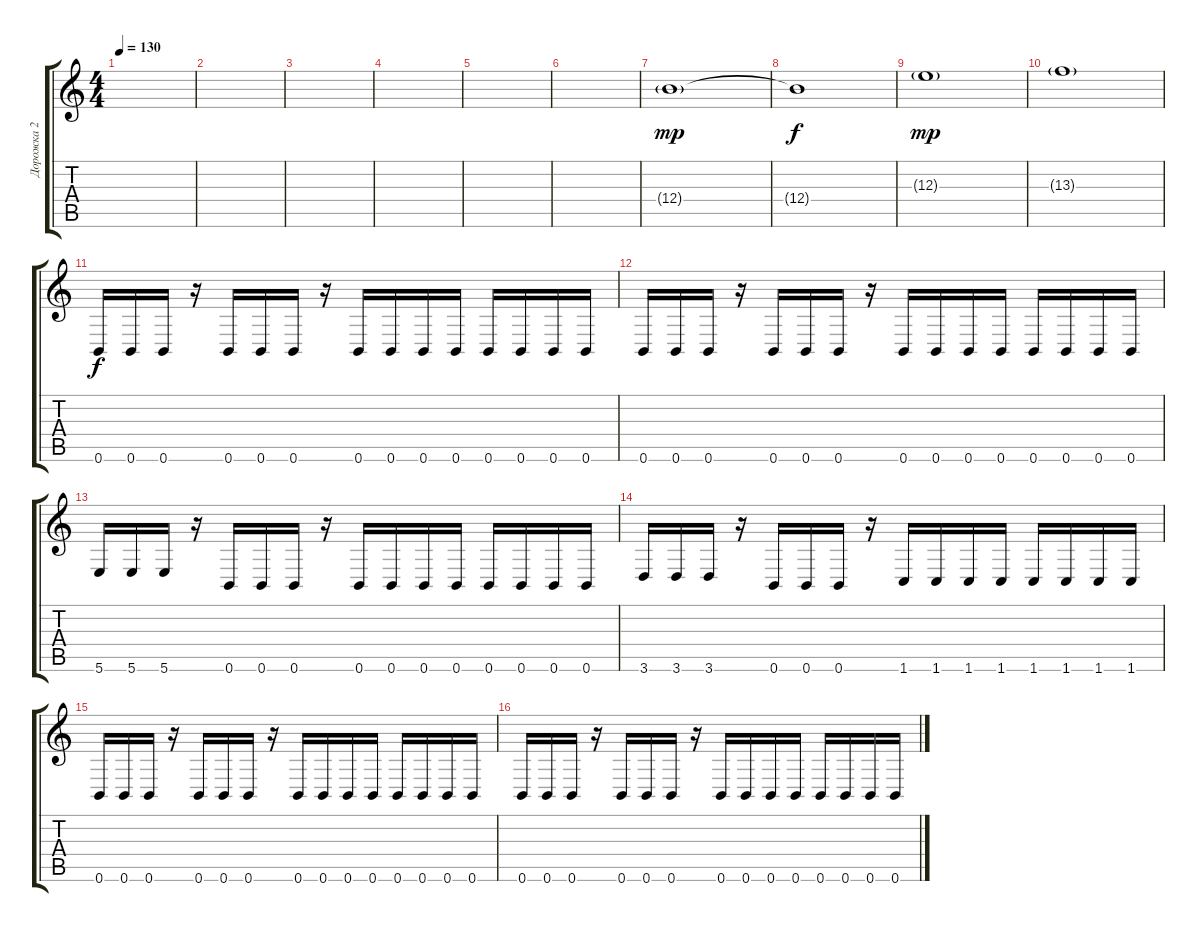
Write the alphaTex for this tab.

\track ("Дорожка 2" "Дорожка 2") {instrument distortionguitar}
\staff {score tabs}
\tuning (Db4 Ab3 E3 B2 Gb2 B1) {hide}
\ts (4 4)
\tempo 130
\clef g2
\ks c
|
|
|
|
|
|
12.4{g}.1{dy mp} |
12.4{t}.1{dy f} |
12.3{g}.1{dy mp} |
13.3{g}.1 |
0.6.16{dy f} 0.6.16 0.6.16 r.16 0.6.16 0.6.16 0.6.16 r.16 0.6.16 0.6.16 0.6.16 0.6.16 0.6.16 0.6.16 0.6.16 0.6.16 |
0.6.16 0.6.16 0.6.16 r.16 0.6.16 0.6.16 0.6.16 r.16 0.6.16 0.6.16 0.6.16 0.6.16 0.6.16 0.6.16 0.6.16 0.6.16 |
5.6.16 5.6.16 5.6.16 r.16 0.6.16 0.6.16 0.6.16 r.16 0.6.16 0.6.16 0.6.16 0.6.16 0.6.16 0.6.16 0.6.16 0.6.16 |
3.6.16 3.6.16 3.6.16 r.16 0.6.16 0.6.16 0.6.16 r.16 1.6.16 1.6.16 1.6.16 1.6.16 1.6.16 1.6.16 1.6.16 1.6.16 |
0.6.16 0.6.16 0.6.16 r.16 0.6.16 0.6.16 0.6.16 r.16 0.6.16 0.6.16 0.6.16 0.6.16 0.6.16 0.6.16 0.6.16 0.6.16 |
0.6.16 0.6.16 0.6.16 r.16 0.6.16 0.6.16 0.6.16 r.16 0.6.16 0.6.16 0.6.16 0.6.16 0.6.16 0.6.16 0.6.16 0.6.16
